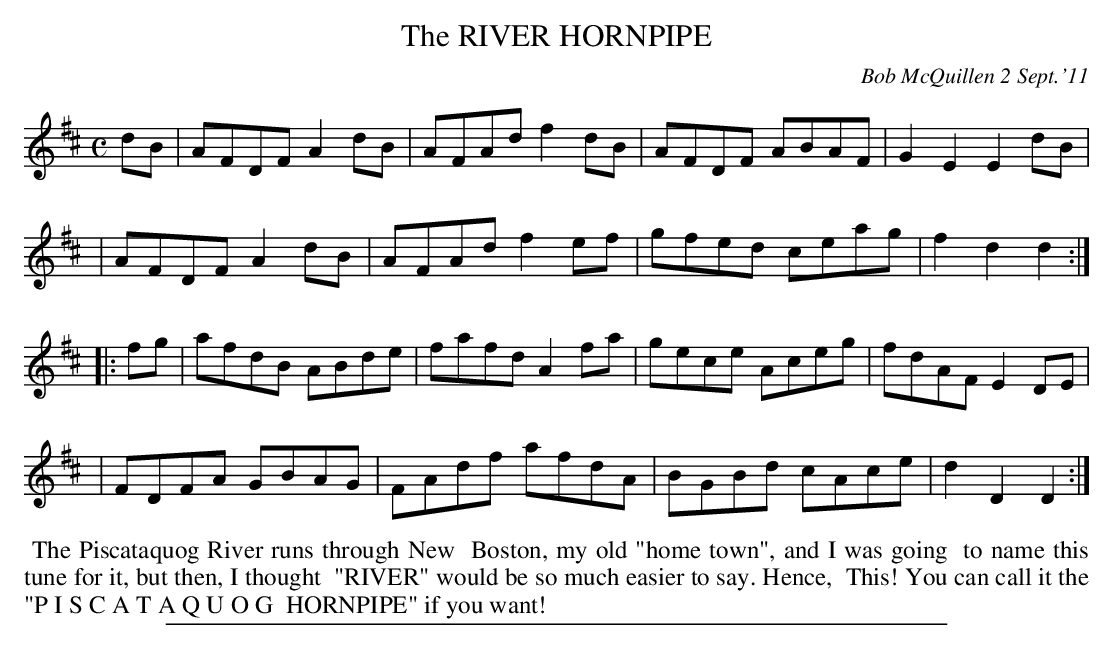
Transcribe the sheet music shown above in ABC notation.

X:1
T: The RIVER HORNPIPE
C: Bob McQuillen 2 Sept.'11
M: C
L: 1/8
K: D
dB \
| AFDF A2dB | AFAd f2dB | AFDF ABAF | G2E2 E2dB |
| AFDF A2dB | AFAd f2ef | gfed ceag | f2d2 d2 :|
|: fg \
| afdB ABde | fafd A2fa | gece Aceg | fdAF E2DE |
| FDFA GBAG | FAdf afdA | BGBd cAce | d2D2 D2 :|
